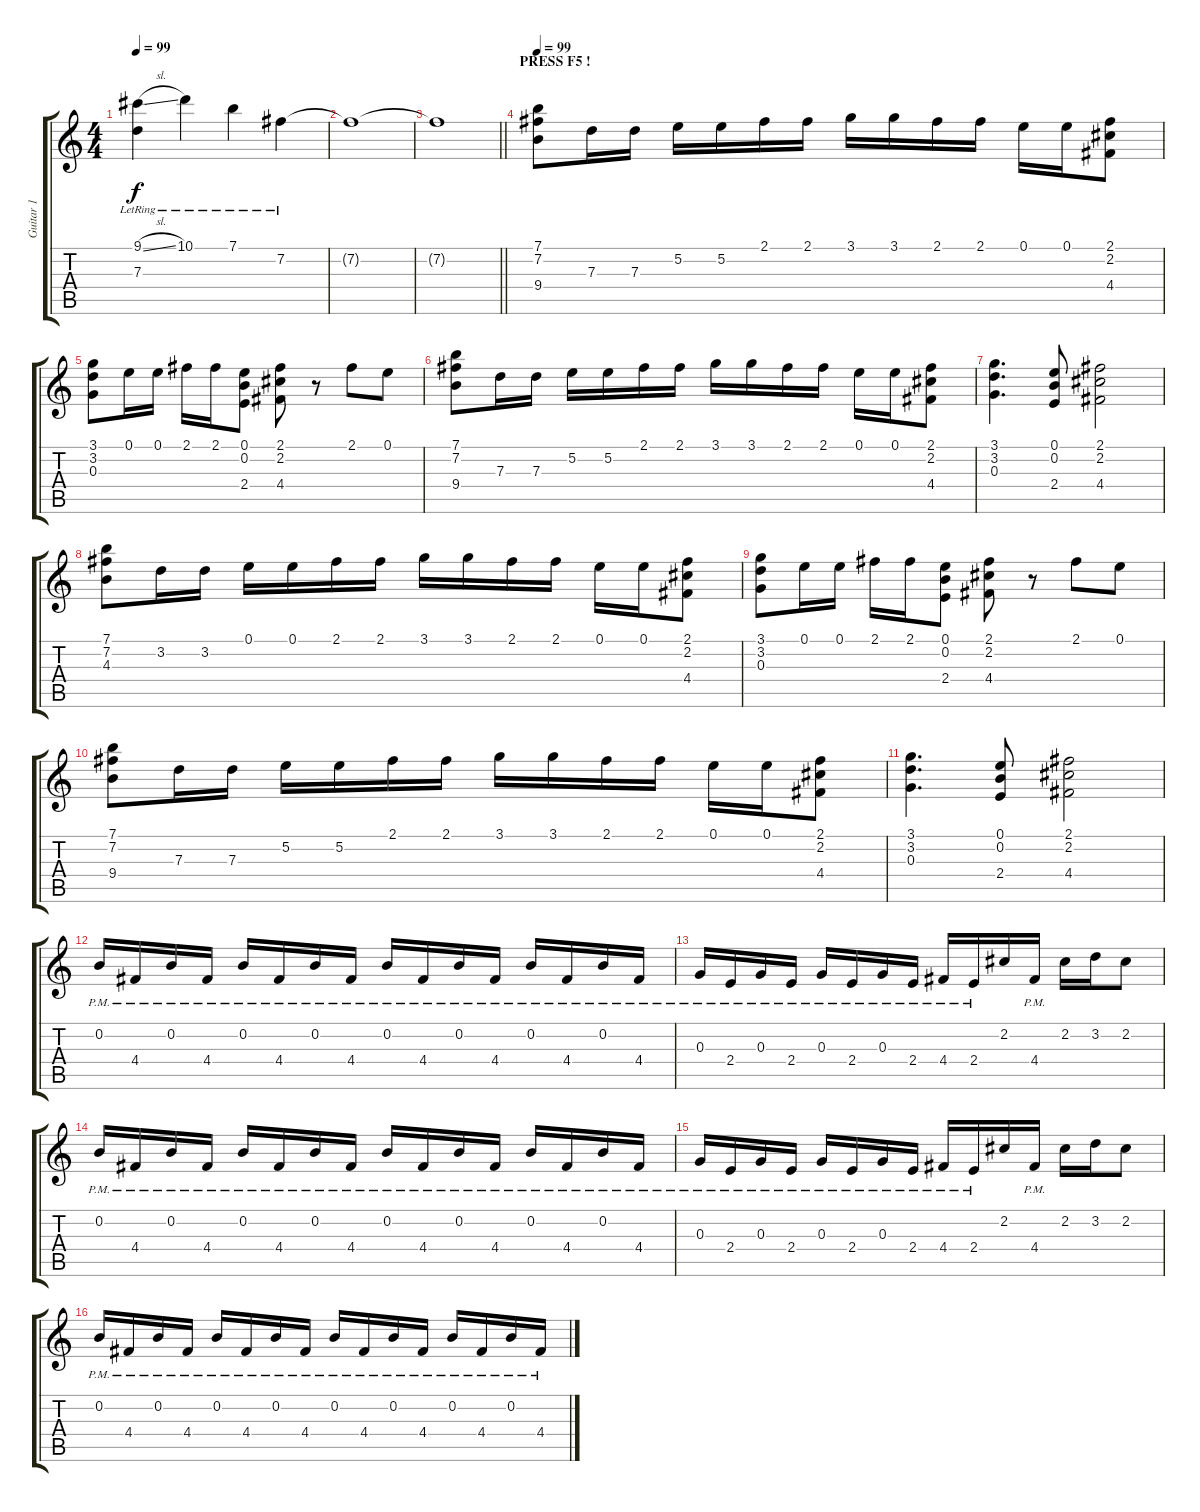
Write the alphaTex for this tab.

\track ("Guitar 1" "Guitar 1") {solo instrument overdrivenguitar}
\staff {score tabs}
\tuning (E4 B3 G3 D3 A2 D2) {hide}
\ts (4 4)
\tempo 99
\clef g2
\ks c
(9.1{sl lr} 7.3{lr}).4{dy f} 10.1{lr}.4 7.1{lr}.4 7.2{lr}.4 |
7.2{t}.1 |
\barLineRight lightlight
7.2{t}.1 |
\section ("" "PRESS F5 !")
\tempo 99
(7.1 7.2 9.4).8{instrument distortionguitar} 7.3.16 7.3.16 5.2.16 5.2.16 2.1.16 2.1.16 3.1.16 3.1.16 2.1.16 2.1.16 0.1.16 0.1.16 (2.1 2.2 4.4).8 |
(3.1 3.2 0.3).8 0.1.16 0.1.16 2.1.16 2.1.16 (0.1 0.2 2.4).8 (2.1 2.2 4.4).8 r.8 2.1.8 0.1.8 |
(7.1 7.2 9.4).8 7.3.16 7.3.16 5.2.16 5.2.16 2.1.16 2.1.16 3.1.16 3.1.16 2.1.16 2.1.16 0.1.16 0.1.16 (2.1 2.2 4.4).8 |
(3.1 3.2 0.3).4{d} (0.1 0.2 2.4).8 (2.1 2.2 4.4).2 |
(7.1 7.2 4.3).8 3.2.16 3.2.16 0.1.16 0.1.16 2.1.16 2.1.16 3.1.16 3.1.16 2.1.16 2.1.16 0.1.16 0.1.16 (2.1 2.2 4.4).8 |
(3.1 3.2 0.3).8 0.1.16 0.1.16 2.1.16 2.1.16 (0.1 0.2 2.4).8 (2.1 2.2 4.4).8 r.8 2.1.8 0.1.8 |
(7.1 7.2 9.4).8 7.3.16 7.3.16 5.2.16 5.2.16 2.1.16 2.1.16 3.1.16 3.1.16 2.1.16 2.1.16 0.1.16 0.1.16 (2.1 2.2 4.4).8 |
(3.1 3.2 0.3).4{d} (0.1 0.2 2.4).8 (2.1 2.2 4.4).2 |
0.2{pm}.16 4.4{pm}.16 0.2{pm}.16 4.4{pm}.16 0.2{pm}.16 4.4{pm}.16 0.2{pm}.16 4.4{pm}.16 0.2{pm}.16 4.4{pm}.16 0.2{pm}.16 4.4{pm}.16 0.2{pm}.16 4.4{pm}.16 0.2{pm}.16 4.4{pm}.16 |
0.3{pm}.16 2.4{pm}.16 0.3{pm}.16 2.4{pm}.16 0.3{pm}.16 2.4{pm}.16 0.3{pm}.16 2.4{pm}.16 4.4{pm}.16 2.4{pm}.16 2.2.16 4.4{pm}.16 2.2.16 3.2.16 2.2.8 |
0.2{pm}.16 4.4{pm}.16 0.2{pm}.16 4.4{pm}.16 0.2{pm}.16 4.4{pm}.16 0.2{pm}.16 4.4{pm}.16 0.2{pm}.16 4.4{pm}.16 0.2{pm}.16 4.4{pm}.16 0.2{pm}.16 4.4{pm}.16 0.2{pm}.16 4.4{pm}.16 |
0.3{pm}.16 2.4{pm}.16 0.3{pm}.16 2.4{pm}.16 0.3{pm}.16 2.4{pm}.16 0.3{pm}.16 2.4{pm}.16 4.4{pm}.16 2.4{pm}.16 2.2.16 4.4{pm}.16 2.2.16 3.2.16 2.2.8 |
0.2{pm}.16 4.4{pm}.16 0.2{pm}.16 4.4{pm}.16 0.2{pm}.16 4.4{pm}.16 0.2{pm}.16 4.4{pm}.16 0.2{pm}.16 4.4{pm}.16 0.2{pm}.16 4.4{pm}.16 0.2{pm}.16 4.4{pm}.16 0.2{pm}.16 4.4{pm}.16
